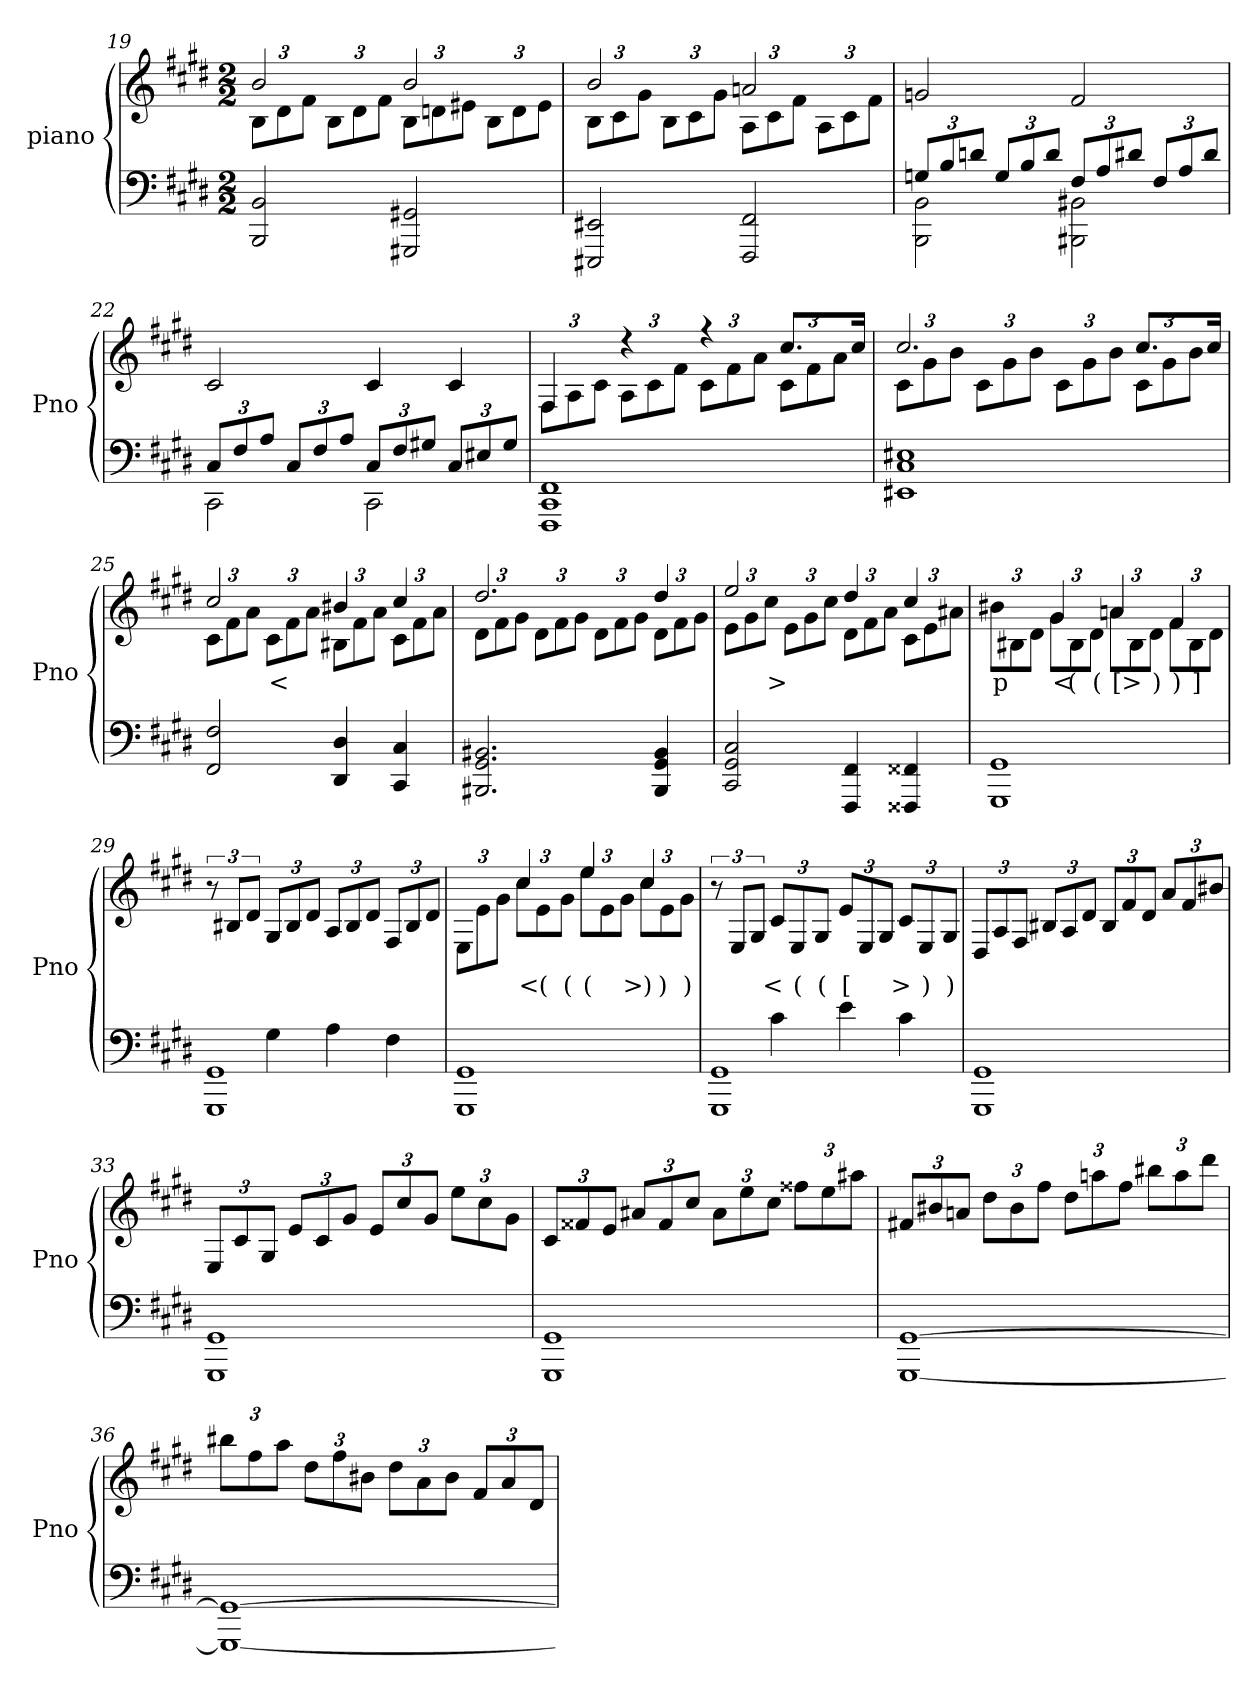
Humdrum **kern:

**kern	**kern	**text
*part2	*part1	*part1
*staff2	*staff1	*staff1
*I"piano	*I"piano	*
*I'Pno	*I'Pno	*
!!LO:LB:g=z
*clefF4	*clefG2	*
*k[f#c#g#d#]	*k[f#c#g#d#]	*
*c#:	*c#:	*
*M2/2	*M2/2	*
=19	=19	=19
*	*^	*
*	*	*Xbrackettup	*
2BBB/ 2BB/	2b/	12B\L	.
.	.	12d#\	.
.	.	12f#\J	.
.	.	12B\L	.
.	.	12d#\	.
.	.	12f#\J	.
2GGG#X/ 2GG#X/	2b/	12B\L	.
.	.	12dn\	.
.	.	12e#X\J	.
.	.	12B\L	.
.	.	12d\	.
.	.	12e#\J	.
=20	=20	=20	=20
2EEE#X/ 2EE#X/	2b/	12B\L	.
.	.	12c#\	.
.	.	12g#\J	.
.	.	12B\L	.
.	.	12c#\	.
.	.	12g#\J	.
2FFF#/ 2FF#/	2an/	12A\L	.
.	.	12c#\	.
.	.	12f#\J	.
.	.	12A\L	.
.	.	12c#\	.
.	.	12f#\J	.
*	*v	*v	*
=21	=21	=21
*Xbrackettup	*	*
*^	*	*
12Gn/L	2BBB\ 2BB\	2gn/	.
12B/	.	.	.
12dn/J	.	.	.
12G/L	.	.	.
12B/	.	.	.
12d/J	.	.	.
12F#/L	2BBB#X\ 2BB#X\	2f#/	.
12A/	.	.	.
12d#X/J	.	.	.
12F#/L	.	.	.
12A/	.	.	.
12d#/J	.	.	.
!!LO:LB:g=z
=22	=22	=22	=22
12C#/L	2CC#\	2c#/	.
12F#/	.	.	.
12A/J	.	.	.
12C#/L	.	.	.
12F#/	.	.	.
12A/J	.	.	.
12C#/L	2CC#\	4c#/	.
12F#/	.	.	.
12G#X/J	.	.	.
12C#/L	.	4c#/	.
12E#X/	.	.	.
12G#/J	.	.	.
*v	*v	*	*
=23	=23	=23
*	*^	*
1FFF# 1CC# 1FF#	4F#/	12F#\L	.
.	.	12A\	.
.	.	12c#\J	.
.	4r	12A\L	.
.	.	12c#\	.
.	.	12f#\J	.
.	4r	12c#\L	.
.	.	12f#\	.
.	.	12a\J	.
.	8.cc#/L	12c#\L	.
.	.	12f#\	.
.	.	12a\J	.
.	16cc#/Jk	.	.
=24	=24	=24	=24
1EE#X 1C# 1E#X	2.cc#/	12c#\L	.
.	.	12g#\	.
.	.	12b\J	.
.	.	12c#\L	.
.	.	12g#\	.
.	.	12b\J	.
.	.	12c#\L	.
.	.	12g#\	.
.	.	12b\J	.
.	8.cc#/L	12c#\L	.
.	.	12g#\	.
.	.	12b\J	.
.	16cc#/Jk	.	.
!!LO:LB:g=z	!!
=25	=25	=25	=25
2FF#/ 2F#/	2cc#/	12c#\L	.
.	.	12f#\	.
.	.	12a\J	.
!	!	!	!LO:LY:b
.	.	12c#\L	<
.	.	12f#\	.
.	.	12a\J	.
4DD#/ 4D#/	4b#X/	12B#X\L	.
.	.	12f#\	.
.	.	12a\J	.
4CC#/ 4C#/	4cc#/	12c#\L	.
.	.	12f#\	.
.	.	12a\J	.
=26	=26	=26	=26
2.BBB#X/ 2.GG#/ 2.BB#X/	2.dd#/	12d#\L	.
.	.	12f#\	.
.	.	12g#\J	.
.	.	12d#\L	.
.	.	12f#\	.
.	.	12g#\J	.
.	.	12d#\L	.
.	.	12f#\	.
.	.	12g#\J	.
4BBB#/ 4GG#/ 4BB#/	4dd#/	12d#\L	.
.	.	12f#\	.
.	.	12g#\J	.
=27	=27	=27	=27
2CC#/ 2GG#/ 2C#/	2ee/	12e\L	.
.	.	12g#\	.
!	!	!	!LO:LY:b
.	.	12cc#\J	>
.	.	12e\L	.
.	.	12g#\	.
.	.	12cc#\J	.
4FFF#/ 4FF#/	4dd#/	12d#\L	.
.	.	12f#\	.
.	.	12a\J	.
4FFF##X/ 4FF##X/	4cc#/	12c#\L	.
.	.	12e\	.
.	.	12a#X\J	.
!!LO:LB:g=z	!!
=28	=28	=28	=28
!	!	!	!LO:LY:b
1GGG# 1GG#	4ryy	12b#X\L	p
.	.	12B#X\	.
.	.	12d#\J	.
!	!	!	!LO:LY:b
.	4g#/	12g#\L	<
!	!	!	!LO:LY:b
.	.	12B#\	(
!	!	!	!LO:LY:b
.	.	12d#\J	(
!	!	!	!LO:LY:b
.	4an/	12a\L	[
!	!	!	!LO:LY:b
.	.	12B#\	>
!	!	!	!LO:LY:b
.	.	12d#\J	)
!	!	!	!LO:LY:b
.	4f#/	12f#\L	)
!	!	!	!LO:LY:b
.	.	12B#\	]
.	.	12d#\J	.
*	*v	*v	*
=29	=29	=29
*^	*	*
*	*	*brackettup	*
4ryy	1GGG# 1GG#	12r	.
.	.	12B#X/L	.
.	.	12d#/J	.
*	*	*Xbrackettup	*
4G#\	.	12G#/L	.
.	.	12B#/	.
.	.	12d#/J	.
4A\	.	12A/L	.
.	.	12B#/	.
.	.	12d#/J	.
4F#\	.	12F#/L	.
.	.	12B#/	.
.	.	12d#/J	.
*v	*v	*	*
=30	=30	=30
*	*^	*
1GGG# 1GG#	4ryy	12E\L	.
.	.	12e\	.
.	.	12g#\J	.
!	!	!	!LO:LY:b
.	4cc#/	12cc#\L	<
!	!	!	!LO:LY:b
.	.	12e\	(
!	!	!	!LO:LY:b
.	.	12g#\J	(
!	!	!	!LO:LY:b
.	4ee/	12ee\L	(
.	.	12e\	.
!	!	!	!LO:LY:b
.	.	12g#\J	>
!	!	!	!LO:LY:b
.	4cc#/	12cc#\L	)
!	!	!	!LO:LY:b
.	.	12e\	)
!	!	!	!LO:LY:b
.	.	12g#\J	)
*	*v	*v	*
!!LO:PB:g=z
=31	=31	=31
*^	*	*
*	*	*brackettup	*
4ryy	1GGG# 1GG#	12r	.
.	.	12E/L	.
.	.	12G#/J	.
*	*	*Xbrackettup	*
!	!	!	!LO:LY:b
4c#\	.	12c#/L	<
!	!	!	!LO:LY:b
.	.	12E/	(
!	!	!	!LO:LY:b
.	.	12G#/J	(
!	!	!	!LO:LY:b
4e\	.	12e/L	[
.	.	12E/	.
.	.	12G#/J	.
!	!	!	!LO:LY:b
4c#\	.	12c#/L	>
!	!	!	!LO:LY:b
.	.	12E/	)
!	!	!	!LO:LY:b
.	.	12G#/J	)
*v	*v	*	*
=32	=32	=32
1GGG# 1GG#	12D#/L	.
.	12A/	.
.	12F#/J	.
.	12B#X/L	.
.	12A/	.
.	12d#/J	.
.	12B#/L	.
.	12f#/	.
.	12d#/J	.
.	12a/L	.
.	12f#/	.
.	12b#X/J	.
=33	=33	=33
1GGG# 1GG#	12E/L	.
.	12c#/	.
.	12G#/J	.
.	12e/L	.
.	12c#/	.
.	12g#/J	.
.	12e/L	.
.	12cc#/	.
.	12g#/J	.
.	12ee\L	.
.	12cc#\	.
.	12g#\J	.
!!LO:LB:g=z
=34	=34	=34
1GGG# 1GG#	12c#/L	.
.	12f##X/	.
.	12e/J	.
.	12a#X/L	.
.	12f##/	.
.	12cc#/J	.
.	12a#\L	.
.	12ee\	.
.	12cc#\J	.
.	12ff##X\L	.
.	12ee\	.
.	12aa#X\J	.
=35	=35	=35
[1GGG# [1GG#	12f#X/L	.
.	12b#X/	.
.	12an/J	.
.	12dd#\L	.
.	12b#\	.
.	12ff#\J	.
.	12dd#\L	.
.	12aan\	.
.	12ff#\J	.
.	12bb#X\L	.
.	12aa\	.
.	12ddd#\J	.
=36	=36	=36
1GGG#_ 1GG#_	12bb#X\L	.
.	12ff#\	.
.	12aa\J	.
.	12dd#\L	.
.	12ff#\	.
.	12b#X\J	.
.	12dd#\L	.
.	12a\	.
.	12b#\J	.
.	12f#/L	.
.	12a/	.
.	12d#/J	.
=	=	=
*-	*-	*-
